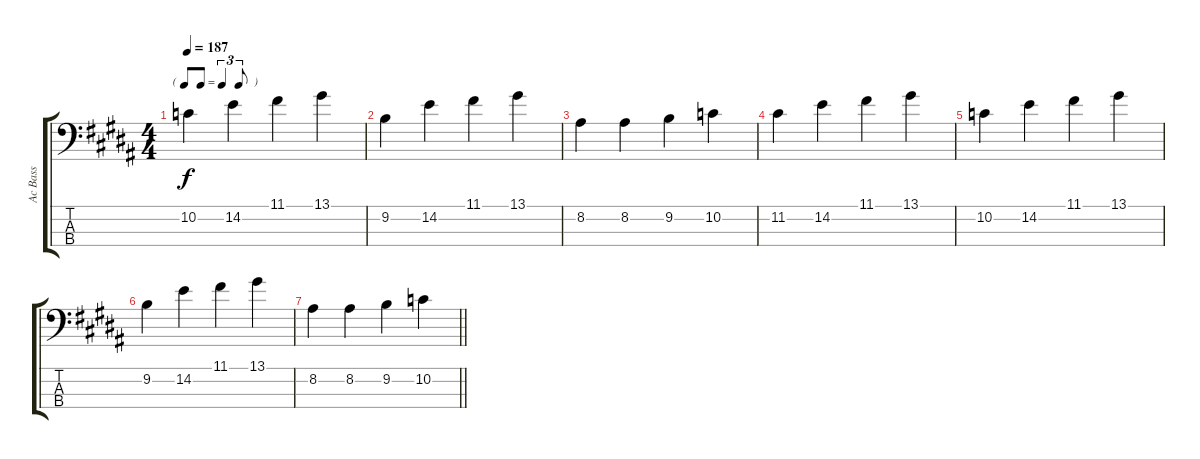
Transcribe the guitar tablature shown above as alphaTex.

\track ("Ac Bass" "Ac Bass") {instrument acousticbass}
\staff {score tabs}
\tuning (G2 D2 A1 E1) {hide}
\ts (4 4)
\tf triplet8th
\tempo 187
\clef f4
\ks b
10.2.4{dy f} 14.2.4 11.1.4 13.1.4 |
9.2.4 14.2.4 11.1.4 13.1.4 |
8.2.4 8.2.4 9.2.4 10.2.4 |
11.2.4 14.2.4 11.1.4 13.1.4 |
10.2.4 14.2.4 11.1.4 13.1.4 |
9.2.4 14.2.4 11.1.4 13.1.4 |
\barLineRight lightlight
8.2.4 8.2.4 9.2.4 10.2.4
